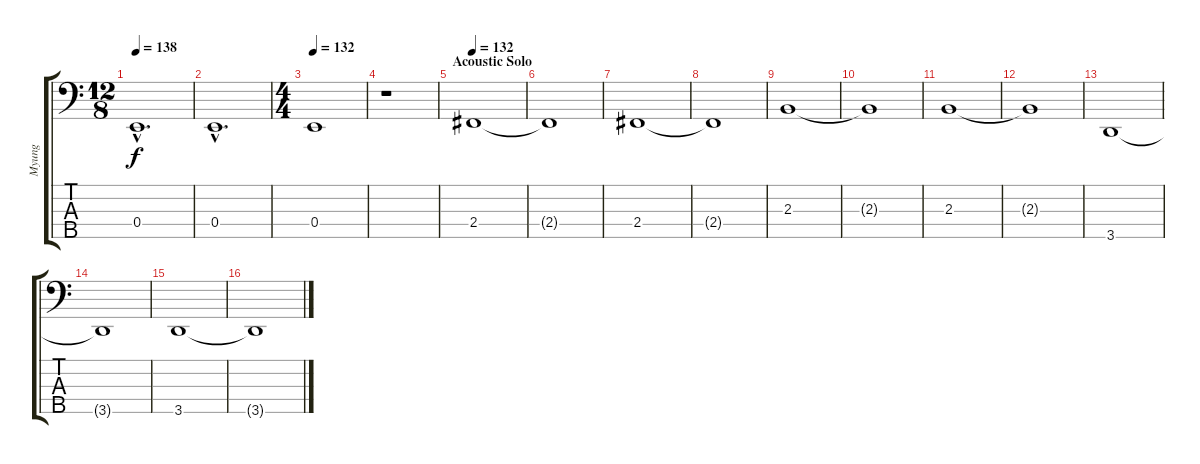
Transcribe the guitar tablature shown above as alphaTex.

\track ("Myung" "Myung") {instrument electricbassfinger}
\staff {score tabs}
\tuning (G2 D2 A1 E1 B0) {hide}
\ts (12 8)
\tempo 138
\clef f4
\ks c
0.4{hac}.1{d dy f} |
0.4{hac}.1{d} |
\ts (4 4)
\tempo 132
0.4.1 |
r.1 |
\section ("" "Acoustic Solo")
\tempo 132
2.4.1 |
2.4{t}.1 |
2.4.1 |
2.4{t}.1 |
2.3.1 |
2.3{t}.1 |
2.3.1 |
2.3{t}.1 |
3.5.1 |
3.5{t}.1 |
3.5.1 |
3.5{t}.1
